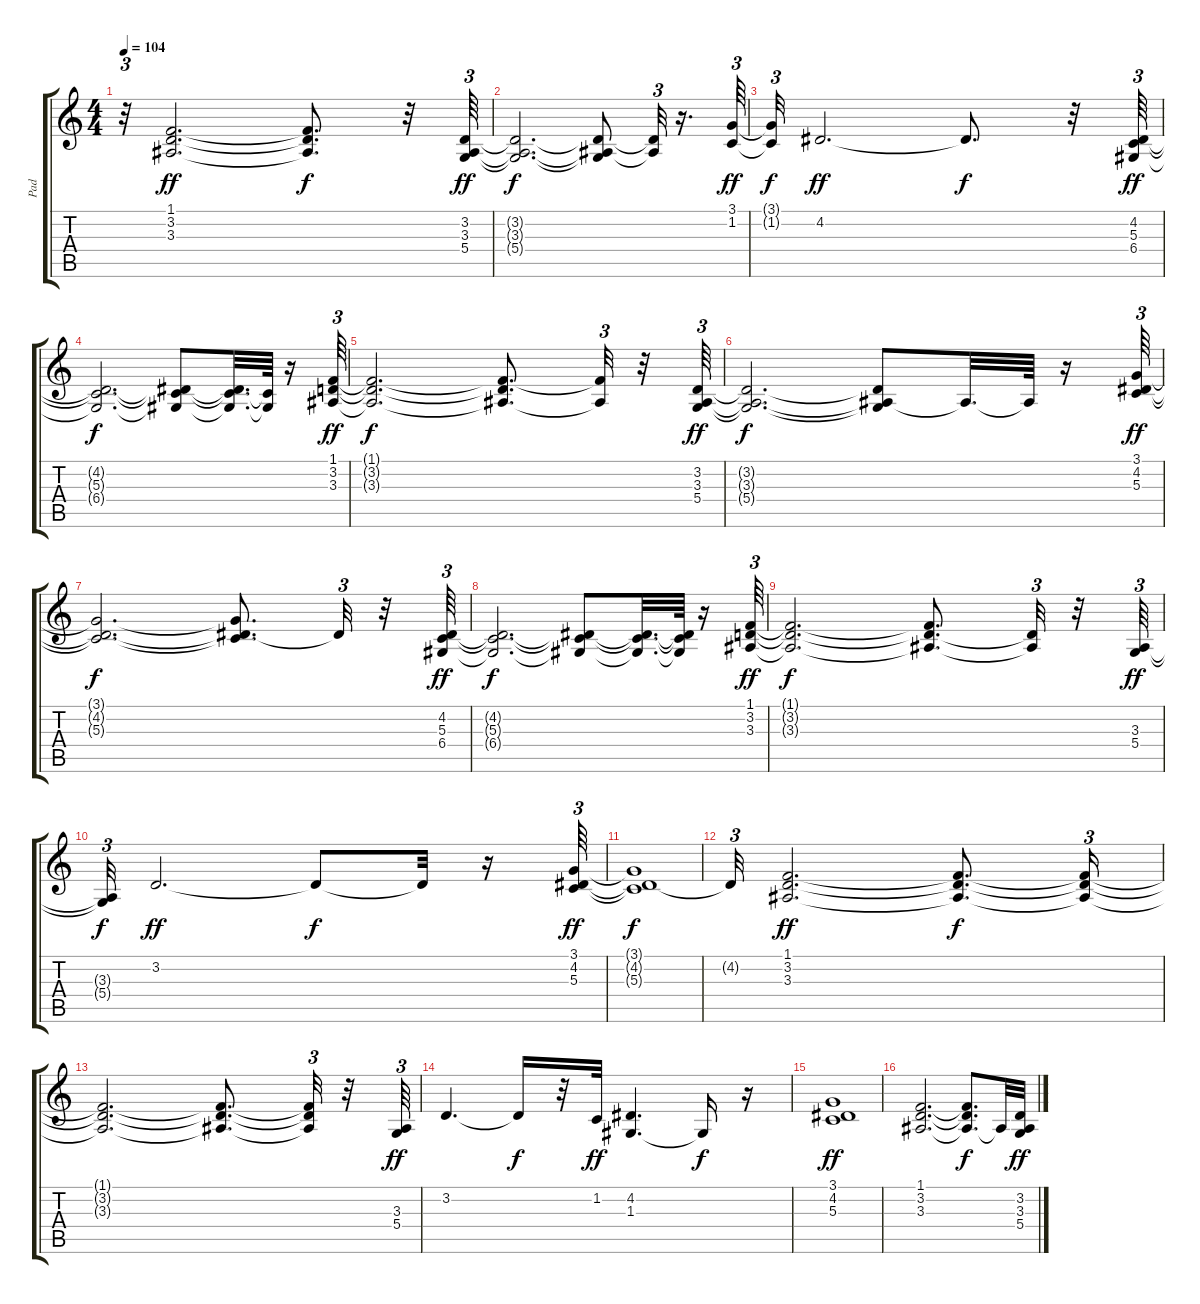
\track ("Pad" "Pad") {instrument pad3polysynth}
\staff {score tabs}
\tuning (E4 B3 G3 D3 A2 E2) {hide}
\ts (4 4)
\tempo 104
\clef g2
\ks c
r.32{tu (3 2) dy f} (1.1 3.2 3.3).2{d dy ff} (1.1{t} 3.2{t} 3.3{t}).8{d dy f} r.32 (3.2 3.3 5.4).64{tu (3 2) dy ff} |
(3.2{t} 3.3{t} 5.4{t}).2{d dy f} (3.2{t} 3.3{t} 5.4{t}).8 (3.2{t} 3.3{t}).32{tu (3 2)} r.16{d} (3.1 1.2).64{tu (3 2) dy ff} |
(3.1{t} 1.2{t}).32{tu (3 2) dy f} 4.2.2{d dy ff} 4.2{t}.8{d dy f} r.32 (4.2 5.3 6.4).64{tu (3 2) dy ff} |
(4.2{t} 5.3{t} 6.4{t}).2{d dy f} (4.2{t} 5.3{t} 6.4{t}).8 (4.2{t} 5.3{t} 6.4{t}).32{d} (5.3{t} 6.4{t}).64 r.16 (1.1 3.2 3.3).64{tu (3 2) dy ff} |
(1.1{t} 3.2{t} 3.3{t}).2{d dy f} (1.1{t} 3.2{t} 3.3{t}).8{d} (1.1{t} 3.3{t}).32{tu (3 2)} r.32 (3.2 3.3 5.4).64{tu (3 2) dy ff} |
(3.2{t} 3.3{t} 5.4{t}).2{d dy f} (3.2{t} 3.3{t} 5.4{t}).8 3.3{t}.32{d} 3.3{t}.64 r.16 (3.1 4.2 5.3).64{tu (3 2) dy ff} |
(3.1{t} 4.2{t} 5.3{t}).2{d dy f} (3.1{t} 4.2{t} 5.3{t}).8{d} 4.2{t}.32{tu (3 2)} r.32 (4.2 5.3 6.4).64{tu (3 2) dy ff} |
(4.2{t} 5.3{t} 6.4{t}).2{d dy f} (4.2{t} 5.3{t} 6.4{t}).8 (4.2{t} 5.3{t} 6.4{t}).32{d} (4.2{t} 5.3{t} 6.4{t}).64 r.16 (1.1 3.2 3.3).64{tu (3 2) dy ff} |
(1.1{t} 3.2{t} 3.3{t}).2{d dy f} (1.1{t} 3.2{t} 3.3{t}).8{d} (3.2{t} 3.3{t}).32{tu (3 2)} r.32 (3.3 5.4).64{tu (3 2) dy ff} |
(3.3{t} 5.4{t}).32{tu (3 2) dy f} 3.2.2{d dy ff} 3.2{t}.8{dy f} 3.2{t}.32 r.16 (3.1 4.2 5.3).64{tu (3 2) dy ff} |
(3.1{t} 4.2{t} 5.3{t}).1{dy f} |
4.2{t}.32{tu (3 2)} (1.1 3.2 3.3).2{d dy ff} (1.1{t} 3.2{t} 3.3{t}).8{d dy f} (1.1{t} 3.2{t} 3.3{t}).16{tu (3 2)} |
(1.1{t} 3.2{t} 3.3{t}).2{d} (1.1{t} 3.2{t} 3.3{t}).8{d} (1.1{t} 3.2{t} 3.3{t}).32{tu (3 2)} r.32 (3.3 5.4).64{tu (3 2) dy ff} |
3.2.4{d} 3.2{t}.16{dy f} r.32 1.2.32{dy ff} (4.2 1.3).4{d} 1.3{t}.16{dy f} r.16 |
(3.1 4.2 5.3).1{dy ff} |
(1.1 3.2 3.3).2{d} (1.1{t} 3.2{t} 3.3{t}).8{d dy f} 3.3{t}.32 (3.2 3.3 5.4).32{dy ff}
